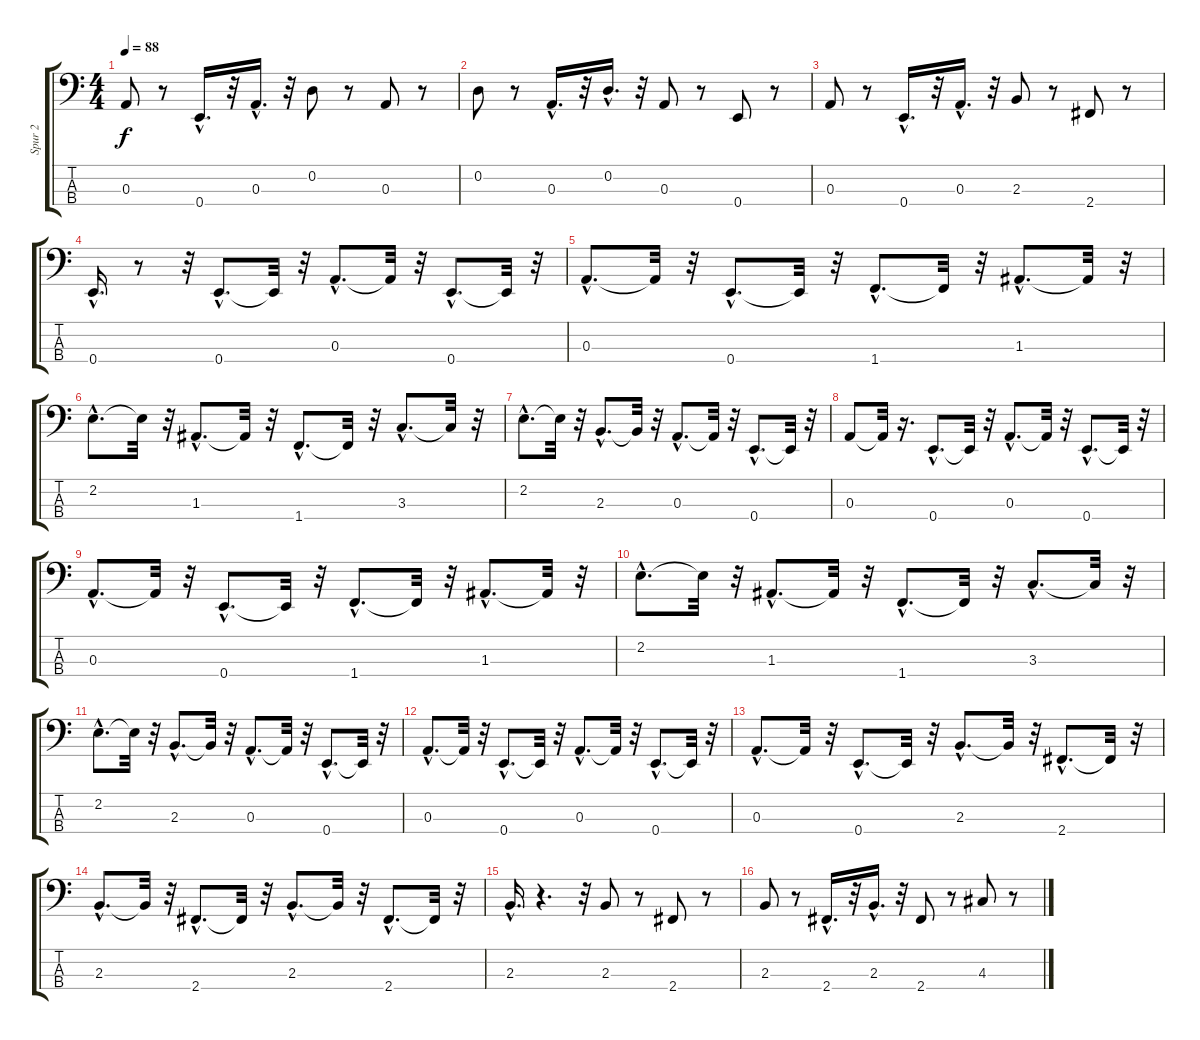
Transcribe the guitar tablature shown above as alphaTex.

\track ("Spur 2" "Spur 2") {instrument electricbassfinger}
\staff {score tabs}
\tuning (G2 D2 A1 E1) {hide}
\ts (4 4)
\tempo 88
\clef f4
\ks c
0.3.8{dy f} r.8 0.4{hac}.16{d} r.32 0.3{hac}.16{d} r.32 0.2.8 r.8 0.3.8 r.8 |
0.2.8 r.8 0.3{hac}.16{d} r.32 0.2{hac}.16{d} r.32 0.3.8 r.8 0.4.8 r.8 |
0.3.8 r.8 0.4{hac}.16{d} r.32 0.3{hac}.16{d} r.32 2.3.8 r.8 2.4.8 r.8 |
0.4{hac}.16{d} r.8 r.32 0.4{hac}.8{d} 0.4{t}.32 r.32 0.3{hac}.8{d} 0.3{t}.32 r.32 0.4{hac}.8{d} 0.4{t}.32 r.32 |
0.3{hac}.8{d} 0.3{t}.32 r.32 0.4{hac}.8{d} 0.4{t}.32 r.32 1.4{hac}.8{d} 1.4{t}.32 r.32 1.3{hac}.8{d} 1.3{t}.32 r.32 |
2.2{hac}.8{d} 2.2{t}.32 r.32 1.3{hac}.8{d} 1.3{t}.32 r.32 1.4{hac}.8{d} 1.4{t}.32 r.32 3.3{hac}.8{d} 3.3{t}.32 r.32 |
2.2{hac}.8{d} 2.2{t}.32 r.32 2.3{hac}.8{d} 2.3{t}.32 r.32 0.3{hac}.8{d} 0.3{t}.32 r.32 0.4{hac}.8{d} 0.4{t}.32 r.32 |
0.3.8 0.3{t}.32 r.16{d} 0.4{hac}.8{d} 0.4{t}.32 r.32 0.3{hac}.8{d} 0.3{t}.32 r.32 0.4{hac}.8{d} 0.4{t}.32 r.32 |
0.3{hac}.8{d} 0.3{t}.32 r.32 0.4{hac}.8{d} 0.4{t}.32 r.32 1.4{hac}.8{d} 1.4{t}.32 r.32 1.3{hac}.8{d} 1.3{t}.32 r.32 |
2.2{hac}.8{d} 2.2{t}.32 r.32 1.3{hac}.8{d} 1.3{t}.32 r.32 1.4{hac}.8{d} 1.4{t}.32 r.32 3.3{hac}.8{d} 3.3{t}.32 r.32 |
2.2{hac}.8{d} 2.2{t}.32 r.32 2.3{hac}.8{d} 2.3{t}.32 r.32 0.3{hac}.8{d} 0.3{t}.32 r.32 0.4{hac}.8{d} 0.4{t}.32 r.32 |
0.3{hac}.8{d} 0.3{t}.32 r.32 0.4{hac}.8{d} 0.4{t}.32 r.32 0.3{hac}.8{d} 0.3{t}.32 r.32 0.4{hac}.8{d} 0.4{t}.32 r.32 |
0.3{hac}.8{d} 0.3{t}.32 r.32 0.4{hac}.8{d} 0.4{t}.32 r.32 2.3{hac}.8{d} 2.3{t}.32 r.32 2.4{hac}.8{d} 2.4{t}.32 r.32 |
2.3{hac}.8{d} 2.3{t}.32 r.32 2.4{hac}.8{d} 2.4{t}.32 r.32 2.3{hac}.8{d} 2.3{t}.32 r.32 2.4{hac}.8{d} 2.4{t}.32 r.32 |
2.3{hac}.16{d} r.4{d} r.32 2.3.8 r.8 2.4.8 r.8 |
2.3.8 r.8 2.4{hac}.16{d} r.32 2.3{hac}.16{d} r.32 2.4.8 r.8 4.3.8 r.8
